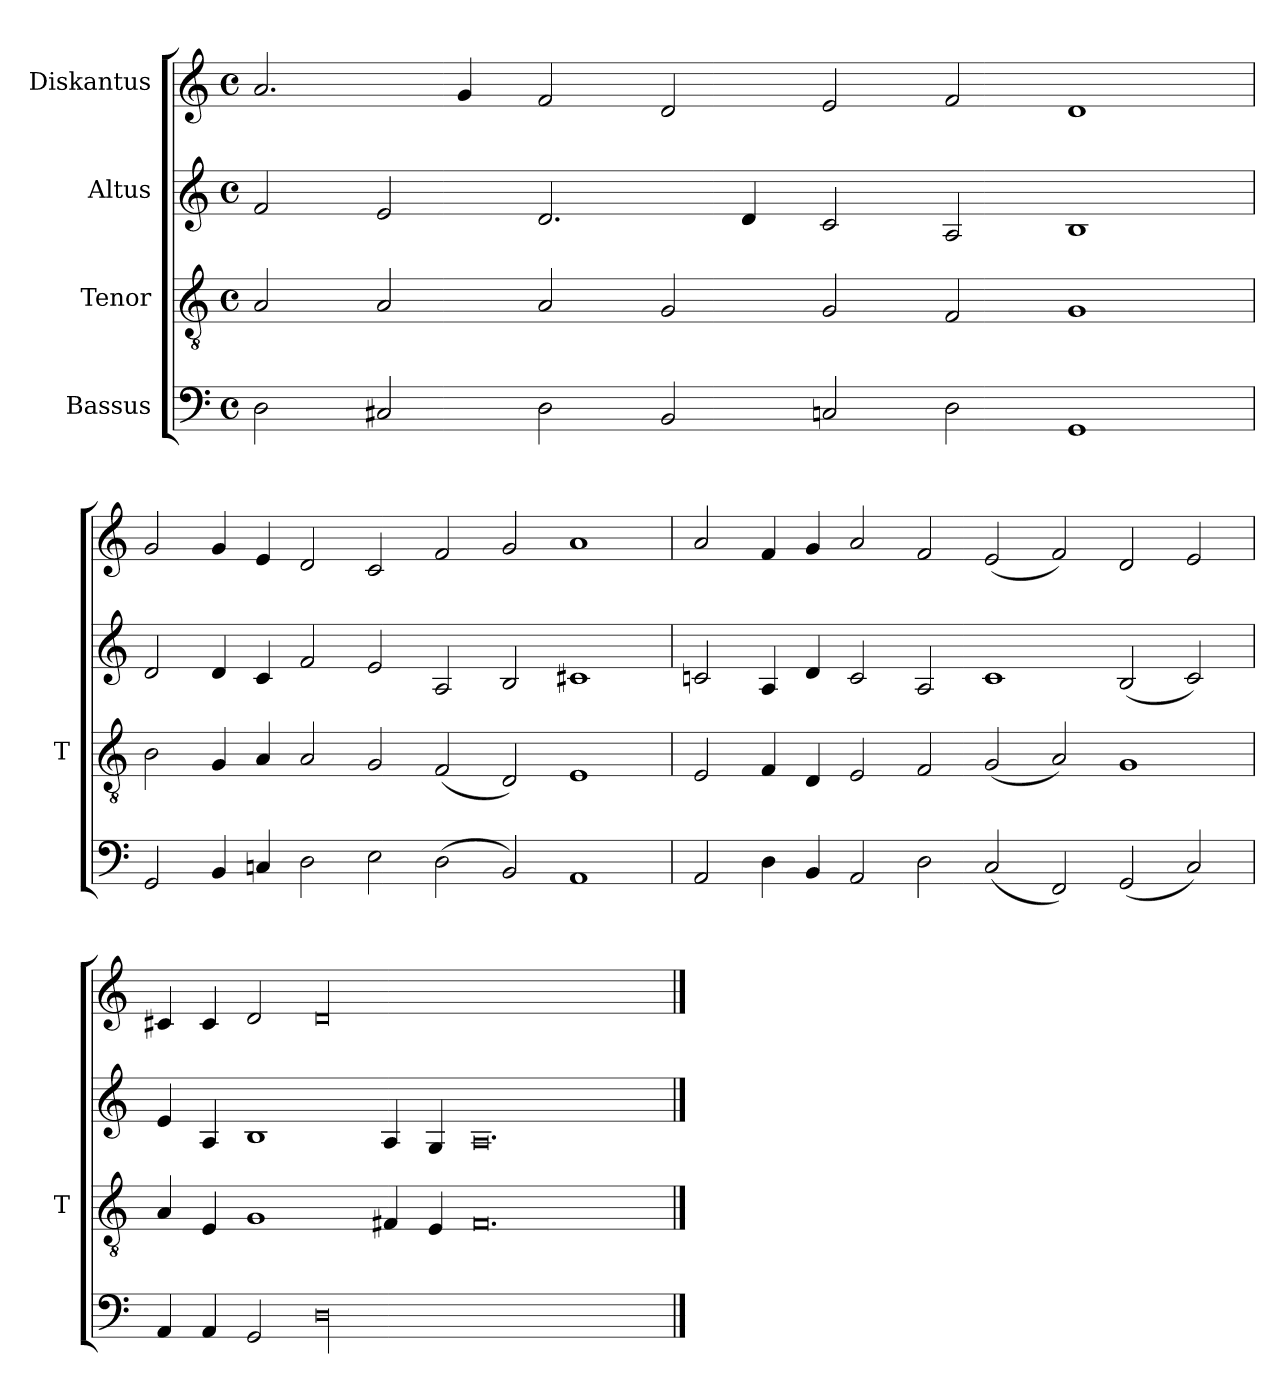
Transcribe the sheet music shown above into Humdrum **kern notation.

**kern	**kern	**kern	**kern
*part4	*part3	*part2	*part1
*staff4	*staff3	*staff2	*staff1
*I"Bassus	*I"Tenor	*I"Altus	*I"Diskantus
*	*I'T	*	*
*clefF4	*clefGv2	*clefG2	*clefG2
*k[]	*k[]	*k[]	*k[]
*M2/2	*M2/2	*M2/2	*M2/2
*met(c)	*met(c)	*met(c)	*met(c)
=	=	=	=
2D	2A	2f	2.a
2C#X	2A	2e	.
.	.	.	4g
2D	2A	2.d	2f
2BB	2G	.	2d
.	.	4d	.
2Cn	2G	2c	2e
2D	2F	2A	2f
1GG	1G	1B	1d
=	=	=	=
2GG	2B	2d	2g
4BB	4G	4d	4g
4Cn	4A	4c	4e
2D	2A	2f	2d
2E	2G	2e	2c
(2D	(2F	2A	2f
2BB)	2D)	2B	2g
1AA	1E	1c#X	1a
=	=	=	=
2AA	2E	2cn	2a
4D	4F	4A	4f
4BB	4D	4d	4g
2AA	2E	2c	2a
2D	2F	2A	2f
(2C	(2G	1c	(2e
2FF)	2A)	.	2f)
(2GG	1G	(2B	2d
2C)	.	2c)	2e
=	=	=	=
4AA	4A	4e	4c#X
4AA	4E	4A	4c#
2GG	1G	1B	2d
00D	.	.	00d
.	4F#X	4A	.
.	4E	4G	.
.	0.F#	0.A	.
==	==	==	==
*-	*-	*-	*-
